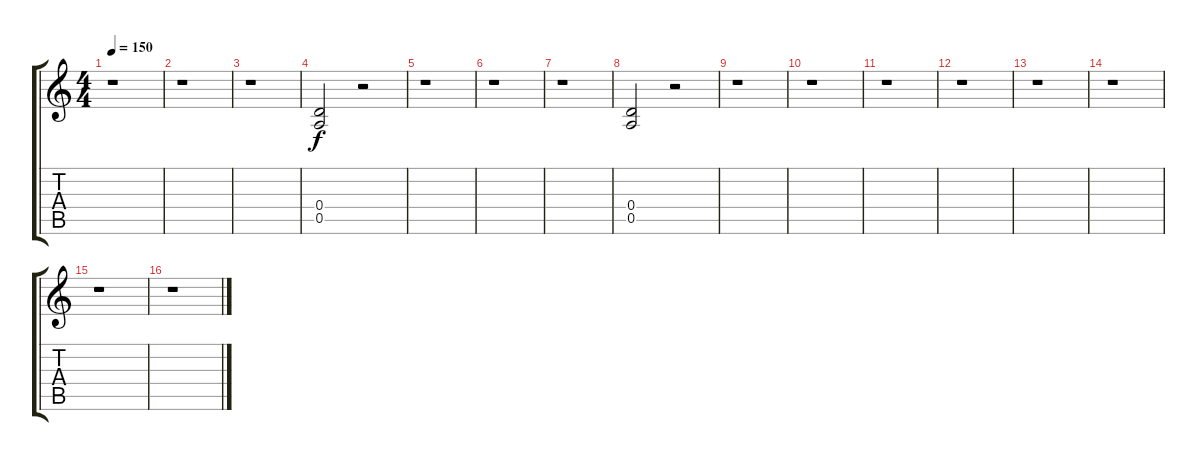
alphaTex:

\track "" {instrument guitarharmonics}
\staff {score tabs}
\tuning (E4 B3 G3 D3 A2 E2) {hide}
\ts (4 4)
\tempo 150
\clef g2
\ks c
r.1{dy f} |
r.1 |
r.1 |
(0.4 0.5).2 r.2 |
r.1 |
r.1 |
r.1 |
(0.4 0.5).2 r.2 |
r.1 |
r.1 |
r.1 |
r.1 |
r.1 |
r.1 |
r.1 |
r.1
